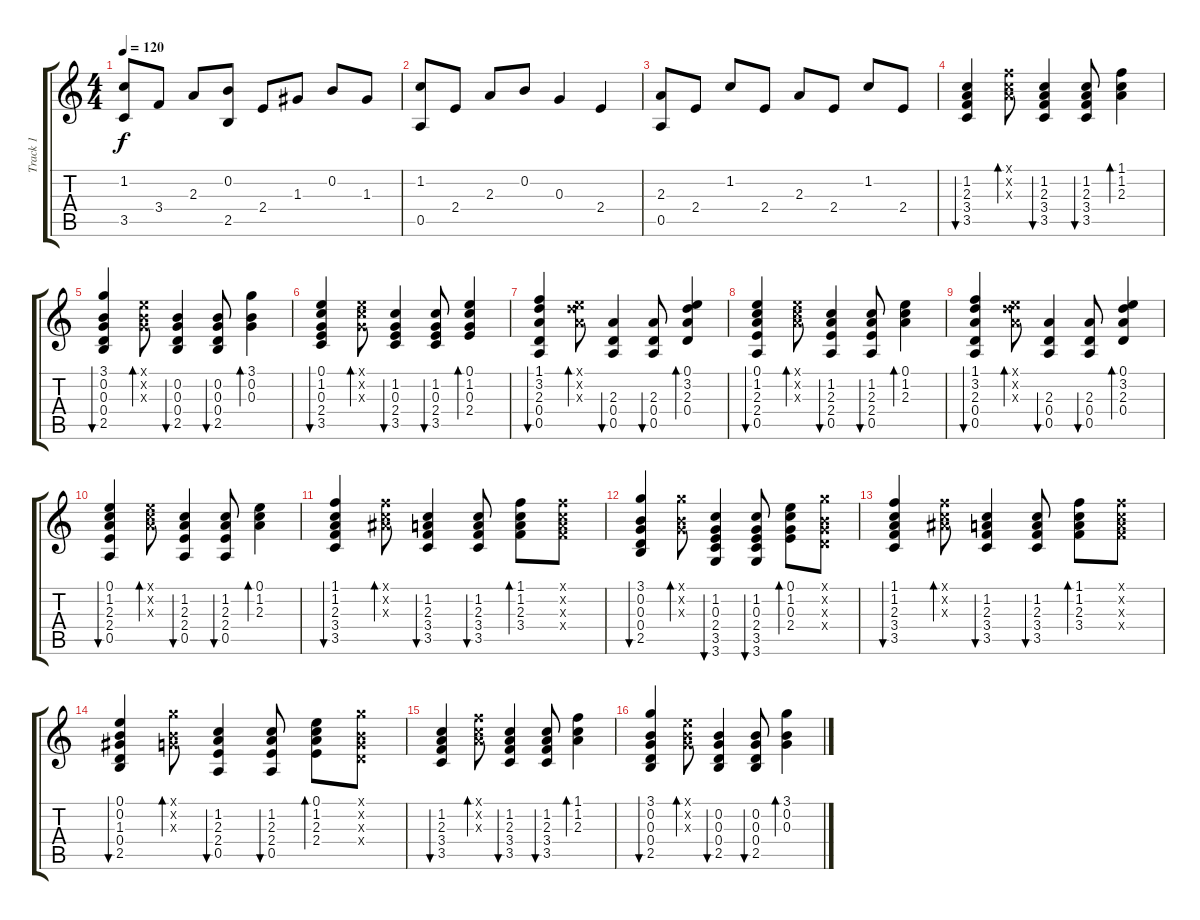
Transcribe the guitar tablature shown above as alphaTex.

\track ("Track 1" "Track 1") {instrument acousticguitarsteel}
\staff {score tabs}
\tuning (E4 B3 G3 D3 A2 E2) {hide}
\ts (4 4)
\tempo 120
\clef g2
\ks c
(1.2 3.5).8{dy f} 3.4.8 2.3.8 (0.2 2.5).8 2.4.8 1.3.8 0.2.8 1.3.8 |
(1.2 0.5).8 2.4.8 2.3.8 0.2.8 0.3.4 2.4.4 |
(2.3 0.5).8 2.4.8 1.2.8 2.4.8 2.3.8 2.4.8 1.2.8 2.4.8 |
(1.2 2.3 3.4 3.5).4{bu 60} (1.1{x} 1.2{x} 2.3{x}).8{bd 60} (1.2 2.3 3.4 3.5).4{bu 60} (1.2 2.3 3.4 3.5).8{bu 60} (1.1 1.2 2.3).4{bd 60} |
(3.1 0.2 0.3 0.4 2.5).4{bu 60} (0.1{x} 0.2{x} 0.3{x}).8{bd 60} (0.2 0.3 0.4 2.5).4{bu 60} (0.2 0.3 0.4 2.5).8{bu 60} (3.1 0.2 0.3).4{bd 60} |
(0.1 1.2 0.3 2.4 3.5).4{bu 120} (0.1{x} 1.2{x} 0.3{x}).8{bd 60} (1.2 0.3 2.4 3.5).4{bu 60} (1.2 0.3 2.4 3.5).8{bu 60} (0.1 1.2 0.3 2.4).4{bd 60} |
(1.1 3.2 2.3 0.4 0.5).4{bu 60} (0.1{x} 3.2{x} 2.3{x}).8{bd 60} (2.3 0.4 0.5).4{bu 60} (2.3 0.4 0.5).8{bu 60} (0.1 3.2 2.3 0.4).4{bd 60} |
(0.1 1.2 2.3 2.4 0.5).4{bu 60} (0.1{x} 1.2{x} 2.3{x}).8{bd 60} (1.2 2.3 2.4 0.5).4{bu 60} (1.2 2.3 2.4 0.5).8{bu 60} (0.1 1.2 2.3).4{bd 60} |
(1.1 3.2 2.3 0.4 0.5).4{bu 60} (0.1{x} 3.2{x} 2.3{x}).8{bd 60} (2.3 0.4 0.5).4{bu 60} (2.3 0.4 0.5).8{bu 60} (0.1 3.2 2.3 0.4).4{bd 60} |
(0.1 1.2 2.3 2.4 0.5).4{bu 60} (0.1{x} 1.2{x} 2.3{x}).8{bd 60} (1.2 2.3 2.4 0.5).4{bu 60} (1.2 2.3 2.4 0.5).8{bu 60} (0.1 1.2 2.3).4{bd 60} |
(1.1 1.2 2.3 3.4 3.5).4{bu 60} (1.1{x} 1.2{x} 3.3{x}).8{bd 60} (1.2 2.3 3.4 3.5).4{bu 60} (1.2 2.3 3.4 3.5).8{bu 60} (1.1 1.2 2.3 3.4).8{bd 60} (1.1{x} 1.2{x} 2.3{x} 3.4{x}).8 |
(3.1 0.2 0.3 0.4 2.5).4{bu 60} (3.1{x} 0.2{x} 0.3{x}).8{bd 60} (1.2 0.3 2.4 3.5 3.6).4{bu 60} (1.2 0.3 2.4 3.5 3.6).8{bu 60} (0.1 1.2 0.3 2.4).8{bd 60} (3.1{x} 0.2{x} 0.3{x} 0.4{x}).8 |
(1.1 1.2 2.3 3.4 3.5).4{bu 60} (1.1{x} 1.2{x} 3.3{x}).8{bd 60} (1.2 2.3 3.4 3.5).4{bu 60} (1.2 2.3 3.4 3.5).8{bu 60} (1.1 1.2 2.3 3.4).8{bd 60} (1.1{x} 1.2{x} 2.3{x} 3.4{x}).8 |
(0.1 0.2 1.3 0.4 2.5).4{bu 60} (3.1{x} 0.2{x} 0.3{x}).8{bd 60} (1.2 2.3 2.4 0.5).4{bu 60} (1.2 2.3 2.4 0.5).8{bu 60} (0.1 1.2 2.3 2.4).8{bd 60} (3.1{x} 0.2{x} 0.3{x} 0.4{x}).8 |
(1.2 2.3 3.4 3.5).4{bu 60} (1.1{x} 1.2{x} 2.3{x}).8{bd 60} (1.2 2.3 3.4 3.5).4{bu 60} (1.2 2.3 3.4 3.5).8{bu 60} (1.1 1.2 2.3).4{bd 60} |
(3.1 0.2 0.3 0.4 2.5).4{bu 60} (0.1{x} 0.2{x} 0.3{x}).8{bd 60} (0.2 0.3 0.4 2.5).4{bu 60} (0.2 0.3 0.4 2.5).8{bu 60} (3.1 0.2 0.3).4{bd 60}
